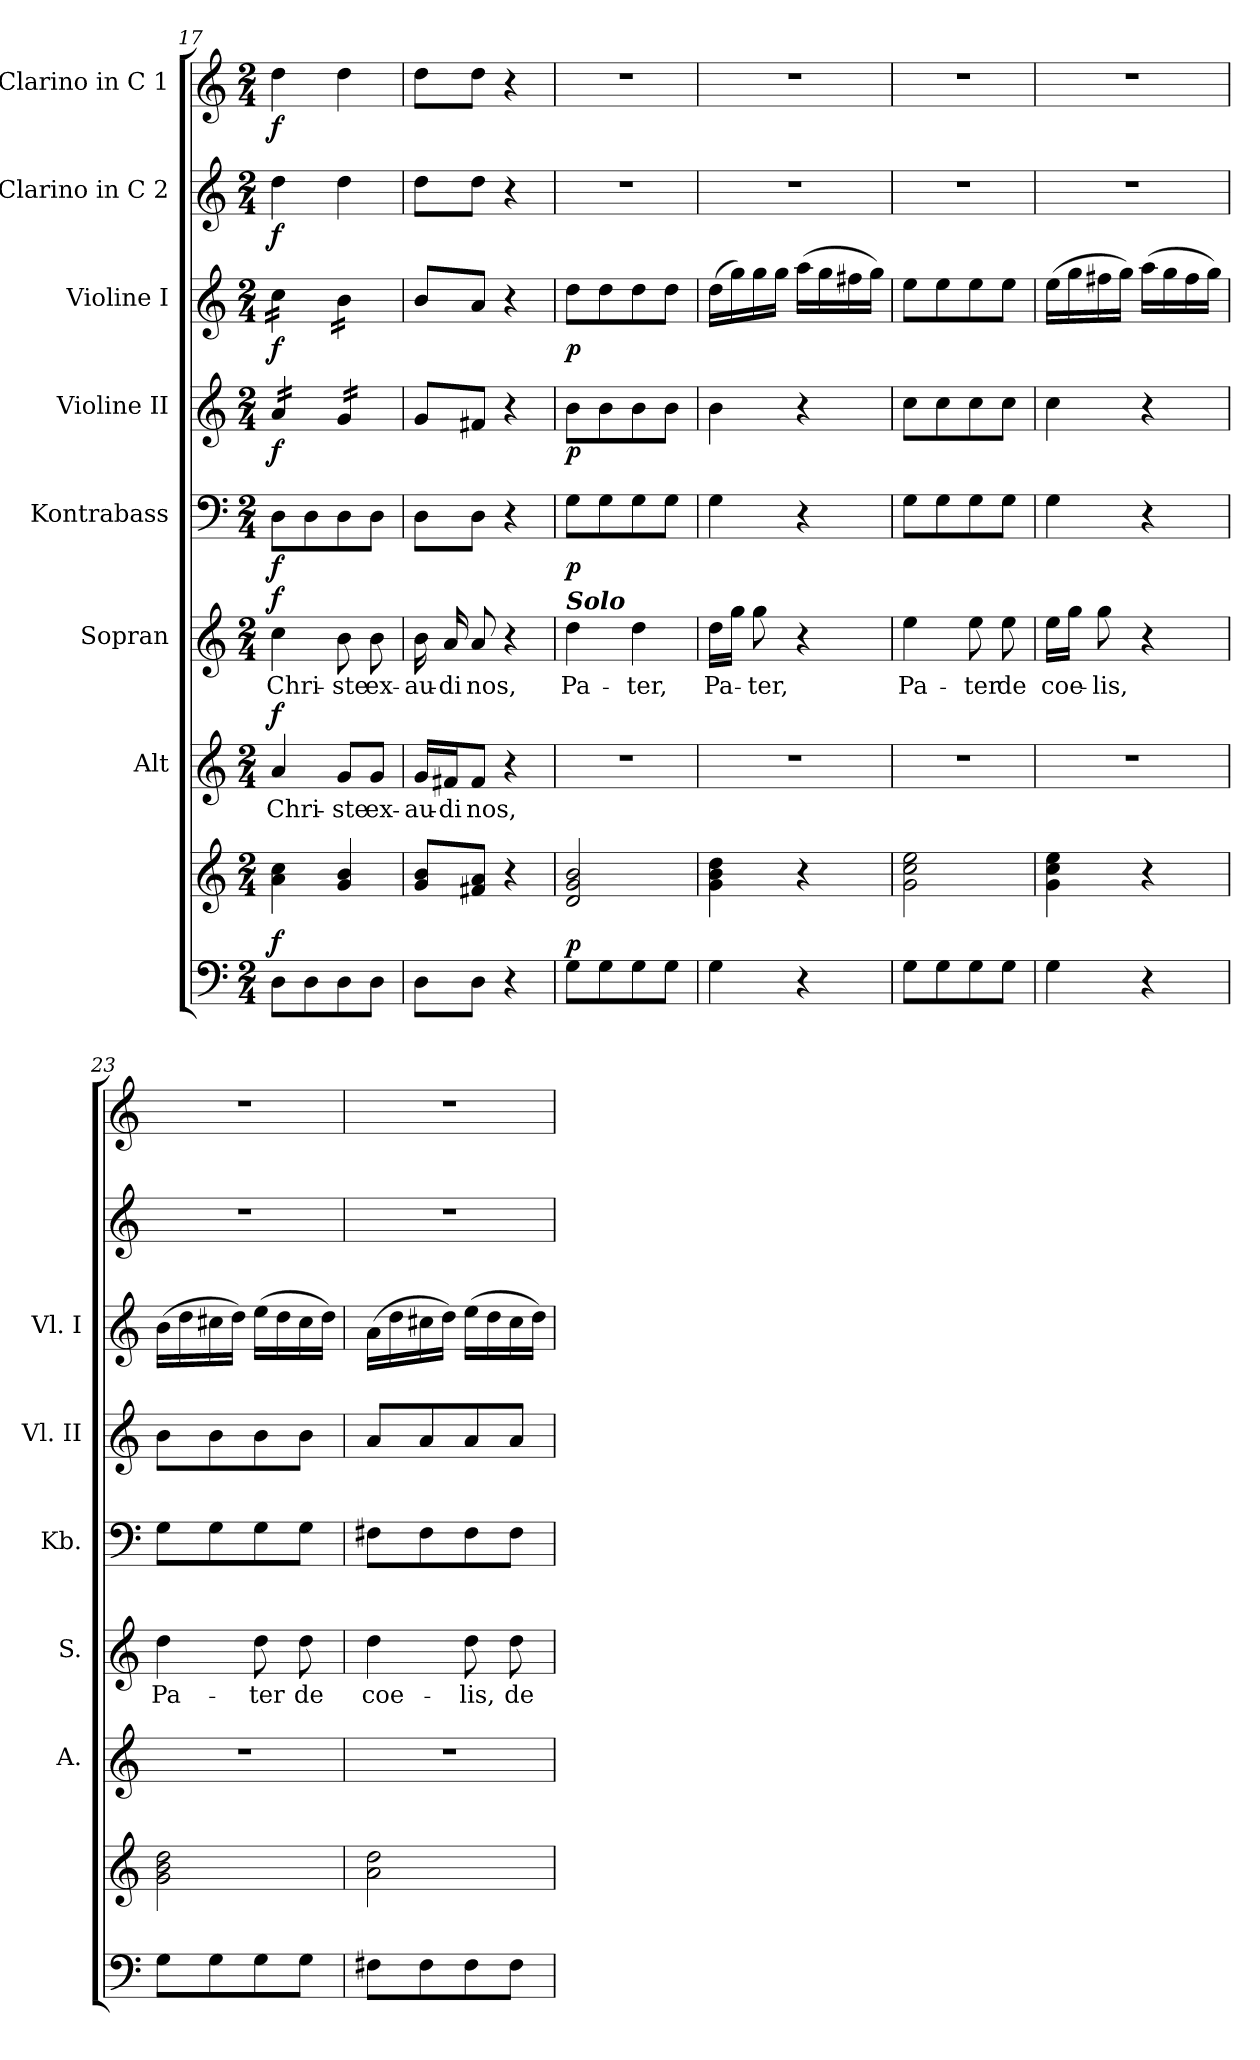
**kern	**kern	**dynam	**kern	**text	**dynam	**kern	**text	**dynam	**kern	**dynam	**kern	**dynam	**kern	**dynam	**kern	**dynam	**kern	**dynam
*part8	*part8	*part8	*part7	*part7	*part7	*part6	*part6	*part6	*part5	*part5	*part4	*part4	*part3	*part3	*part2	*part2	*part1	*part1
*staff9	*staff8	*staff8/9	*staff7	*staff7	*staff7	*staff6	*staff6	*staff6	*staff5	*staff5	*staff4	*staff4	*staff3	*staff3	*staff2	*staff2	*staff1	*staff1
*	*	*	*I"Alt	*	*	*I"Sopran	*	*	*I"Kontrabass	*	*I"Violine II	*	*I"Violine I	*	*I"Clarino in C 2	*	*I"Clarino in C 1	*
*	*	*	*I'A.	*	*	*I'S.	*	*	*I'Kb.	*	*I'Vl. II	*	*I'Vl. I	*	*	*	*	*
*clefF4	*clefG2	*	*clefG2	*	*	*clefG2	*	*	*clefF4	*	*clefG2	*	*clefG2	*	*clefG2	*	*clefG2	*
*	*	*	*	*	*	*	*	*	*ITrd7c12	*	*	*	*	*	*ITrd1c2	*	*ITrd1c2	*
*k[]	*k[]	*	*k[]	*	*	*k[]	*	*	*k[]	*	*k[]	*	*k[]	*	*k[b-e-]	*	*k[b-e-]	*
*C:	*C:	*	*C:	*	*	*C:	*	*	*C:	*	*C:	*	*C:	*	*B-:	*	*B-:	*
*M2/4	*M2/4	*	*M2/4	*	*	*M2/4	*	*	*M2/4	*	*M2/4	*	*M2/4	*	*M2/4	*	*M2/4	*
=17	=17	=17	=17	=17	=17	=17	=17	=17	=17	=17	=17	=17	=17	=17	=17	=17	=17	=17
!	!	!LO:DY:a=2	!	!LO:LY:b	!LO:DY:a	!	!LO:LY:b	!LO:DY:a	!	!LO:DY:b	!	!LO:DY:b	!	!LO:DY:b	!	!LO:DY:b	!	!LO:DY:b
*	*	*	*	*	*	*	*	*	*	*	*tremolo	*	*	*	*	*	*	*
*	*	*	*	*	*	*	*	*	*	*	*	*	*tremolo	*	*	*	*	*
8D\L	4a\ 4cc\	f	4a/	Chri-	f	4cc\	Chri-	f	8DD\L	f	16a/LL	f	16cc\LL	f	4cc\	f	4cc\	f
.	.	.	.	.	.	.	.	.	.	.	16a/	.	16cc\	.	.	.	.	.
8D\	.	.	.	.	.	.	.	.	8DD\	.	16a/	.	16cc\	.	.	.	.	.
.	.	.	.	.	.	.	.	.	.	.	16a/JJ	.	16cc\JJ	.	.	.	.	.
!	!	!	!	!LO:LY:b	!	!	!LO:LY:b	!	!	!	!	!	!	!	!	!	!	!
8D\	4g/ 4b/	.	8g/L	-ste	.	8b\	-ste	.	8DD\	.	16g/LL	.	16b\LL	.	4cc\	.	4cc\	.
.	.	.	.	.	.	.	.	.	.	.	16g/	.	16b\	.	.	.	.	.
!	!	!	!	!LO:LY:b	!	!	!LO:LY:b	!	!	!	!	!	!	!	!	!	!	!
8D\J	.	.	8g/J	ex-	.	8b\	ex-	.	8DD\J	.	16g/	.	16b\	.	.	.	.	.
.	.	.	.	.	.	.	.	.	.	.	16g/JJ	.	16b\JJ	.	.	.	.	.
*	*	*	*	*	*	*	*	*	*	*	*	*	*Xtremolo	*	*	*	*	*
*	*	*	*	*	*	*	*	*	*	*	*Xtremolo	*	*	*	*	*	*	*
=18	=18	=18	=18	=18	=18	=18	=18	=18	=18	=18	=18	=18	=18	=18	=18	=18	=18	=18
!	!	!	!	!LO:LY:b	!	!	!LO:LY:b	!	!	!	!	!	!	!	!	!	!	!
8D\L	8g/ 8b/L	.	16g/LL	-au-	.	16b\	-au-	.	8DD\L	.	8g/L	.	8b/L	.	8cc\L	.	8cc\L	.
!	!	!	!	!LO:LY:b	!	!	!LO:LY:b	!	!	!	!	!	!	!	!	!	!	!
.	.	.	16f#X/J	-di	.	16a/	-di	.	.	.	.	.	.	.	.	.	.	.
!	!	!	!	!LO:LY:b	!	!	!LO:LY:b	!	!	!	!	!	!	!	!	!	!	!
8D\J	8f#X/ 8a/J	.	8f#/J	nos,	.	8a/	nos,	.	8DD\J	.	8f#X/J	.	8a/J	.	8cc\J	.	8cc\J	.
4r	4r	.	4r	.	.	4r	.	.	4r	.	4r	.	4r	.	4r	.	4r	.
=19	=19	=19	=19	=19	=19	=19	=19	=19	=19	=19	=19	=19	=19	=19	=19	=19	=19	=19
!	!	!	!	!	!	!LO:TX:a:Bi:t=Solo	!	!	!	!	!	!	!	!	!	!	!	!
!	!	!LO:DY:a=2	!	!	!	!	!LO:LY:b	!	!	!LO:DY:b	!	!LO:DY:b	!	!LO:DY:b	!	!	!	!
8G\L	2d/ 2g/ 2b/	p	2r	.	.	4dd\	Pa-	.	8GG\L	p	8b\L	p	8dd\L	p	2r	.	2r	.
8G\	.	.	.	.	.	.	.	.	8GG\	.	8b\	.	8dd\	.	.	.	.	.
!	!	!	!	!	!	!	!LO:LY:b	!	!	!	!	!	!	!	!	!	!	!
8G\	.	.	.	.	.	4dd\	-ter,	.	8GG\	.	8b\	.	8dd\	.	.	.	.	.
8G\J	.	.	.	.	.	.	.	.	8GG\J	.	8b\J	.	8dd\J	.	.	.	.	.
!!LO:PB:g=z
=20	=20	=20	=20	=20	=20	=20	=20	=20	=20	=20	=20	=20	=20	=20	=20	=20	=20	=20
!	!	!	!	!	!	!	!LO:LY:b	!	!	!	!	!	!	!	!	!	!	!
4G\	4g\ 4b\ 4dd\	.	2r	.	.	16dd\LL	Pa-	.	4GG\	.	4b\	.	(>16dd\LL	.	2r	.	2r	.
.	.	.	.	.	.	16gg\JJ	.	.	.	.	.	.	16gg\)	.	.	.	.	.
!	!	!	!	!	!	!	!LO:LY:b	!	!	!	!	!	!	!	!	!	!	!
.	.	.	.	.	.	8gg\	-ter,	.	.	.	.	.	16gg\	.	.	.	.	.
.	.	.	.	.	.	.	.	.	.	.	.	.	16gg\JJ	.	.	.	.	.
4r	4r	.	.	.	.	4r	.	.	4r	.	4r	.	(>16aa\LL	.	.	.	.	.
.	.	.	.	.	.	.	.	.	.	.	.	.	16gg\	.	.	.	.	.
.	.	.	.	.	.	.	.	.	.	.	.	.	16ff#X\	.	.	.	.	.
.	.	.	.	.	.	.	.	.	.	.	.	.	16gg\JJ)	.	.	.	.	.
=21	=21	=21	=21	=21	=21	=21	=21	=21	=21	=21	=21	=21	=21	=21	=21	=21	=21	=21
!	!	!	!	!	!	!	!LO:LY:b	!	!	!	!	!	!	!	!	!	!	!
8G\L	2g\ 2cc\ 2ee\	.	2r	.	.	4ee\	Pa-	.	8GG\L	.	8cc\L	.	8ee\L	.	2r	.	2r	.
8G\	.	.	.	.	.	.	.	.	8GG\	.	8cc\	.	8ee\	.	.	.	.	.
!	!	!	!	!	!	!	!LO:LY:b	!	!	!	!	!	!	!	!	!	!	!
8G\	.	.	.	.	.	8ee\	-ter	.	8GG\	.	8cc\	.	8ee\	.	.	.	.	.
!	!	!	!	!	!	!	!LO:LY:b	!	!	!	!	!	!	!	!	!	!	!
8G\J	.	.	.	.	.	8ee\	de	.	8GG\J	.	8cc\J	.	8ee\J	.	.	.	.	.
=22	=22	=22	=22	=22	=22	=22	=22	=22	=22	=22	=22	=22	=22	=22	=22	=22	=22	=22
!	!	!	!	!	!	!	!LO:LY:b	!	!	!	!	!	!	!	!	!	!	!
4G\	4g\ 4cc\ 4ee\	.	2r	.	.	16ee\LL	coe-	.	4GG\	.	4cc\	.	(>16ee\LL	.	2r	.	2r	.
.	.	.	.	.	.	16gg\JJ	.	.	.	.	.	.	16gg\	.	.	.	.	.
!	!	!	!	!	!	!	!LO:LY:b	!	!	!	!	!	!	!	!	!	!	!
.	.	.	.	.	.	8gg\	-lis,	.	.	.	.	.	16ff#X\	.	.	.	.	.
.	.	.	.	.	.	.	.	.	.	.	.	.	16gg\JJ)	.	.	.	.	.
4r	4r	.	.	.	.	4r	.	.	4r	.	4r	.	(>16aa\LL	.	.	.	.	.
.	.	.	.	.	.	.	.	.	.	.	.	.	16gg\	.	.	.	.	.
.	.	.	.	.	.	.	.	.	.	.	.	.	16ff#\	.	.	.	.	.
.	.	.	.	.	.	.	.	.	.	.	.	.	16gg\JJ)	.	.	.	.	.
=23	=23	=23	=23	=23	=23	=23	=23	=23	=23	=23	=23	=23	=23	=23	=23	=23	=23	=23
!	!	!	!	!	!	!	!LO:LY:b	!	!	!	!	!	!	!	!	!	!	!
8G\L	2g\ 2b\ 2dd\	.	2r	.	.	4dd\	Pa-	.	8GG\L	.	8b\L	.	(>16b\LL	.	2r	.	2r	.
.	.	.	.	.	.	.	.	.	.	.	.	.	16dd\	.	.	.	.	.
8G\	.	.	.	.	.	.	.	.	8GG\	.	8b\	.	16cc#X\	.	.	.	.	.
.	.	.	.	.	.	.	.	.	.	.	.	.	16dd\JJ)	.	.	.	.	.
!	!	!	!	!	!	!	!LO:LY:b	!	!	!	!	!	!	!	!	!	!	!
8G\	.	.	.	.	.	8dd\	-ter	.	8GG\	.	8b\	.	(>16ee\LL	.	.	.	.	.
.	.	.	.	.	.	.	.	.	.	.	.	.	16dd\	.	.	.	.	.
!	!	!	!	!	!	!	!LO:LY:b	!	!	!	!	!	!	!	!	!	!	!
8G\J	.	.	.	.	.	8dd\	de	.	8GG\J	.	8b\J	.	16cc#\	.	.	.	.	.
.	.	.	.	.	.	.	.	.	.	.	.	.	16dd\JJ)	.	.	.	.	.
=24	=24	=24	=24	=24	=24	=24	=24	=24	=24	=24	=24	=24	=24	=24	=24	=24	=24	=24
!	!	!	!	!	!	!	!LO:LY:b	!	!	!	!	!	!	!	!	!	!	!
8F#X\L	2a\ 2dd\	.	2r	.	.	4dd\	coe-	.	8FF#X\L	.	8a/L	.	(>16a\LL	.	2r	.	2r	.
.	.	.	.	.	.	.	.	.	.	.	.	.	16dd\	.	.	.	.	.
8F#\	.	.	.	.	.	.	.	.	8FF#\	.	8a/	.	16cc#X\	.	.	.	.	.
.	.	.	.	.	.	.	.	.	.	.	.	.	16dd\JJ)	.	.	.	.	.
!	!	!	!	!	!	!	!LO:LY:b	!	!	!	!	!	!	!	!	!	!	!
8F#\	.	.	.	.	.	8dd\	-lis,	.	8FF#\	.	8a/	.	(>16ee\LL	.	.	.	.	.
.	.	.	.	.	.	.	.	.	.	.	.	.	16dd\	.	.	.	.	.
!	!	!	!	!	!	!	!LO:LY:b	!	!	!	!	!	!	!	!	!	!	!
8F#\J	.	.	.	.	.	8dd\	de	.	8FF#\J	.	8a/J	.	16cc#\	.	.	.	.	.
.	.	.	.	.	.	.	.	.	.	.	.	.	16dd\JJ)	.	.	.	.	.
=	=	=	=	=	=	=	=	=	=	=	=	=	=	=	=	=	=	=
*-	*-	*-	*-	*-	*-	*-	*-	*-	*-	*-	*-	*-	*-	*-	*-	*-	*-	*-
